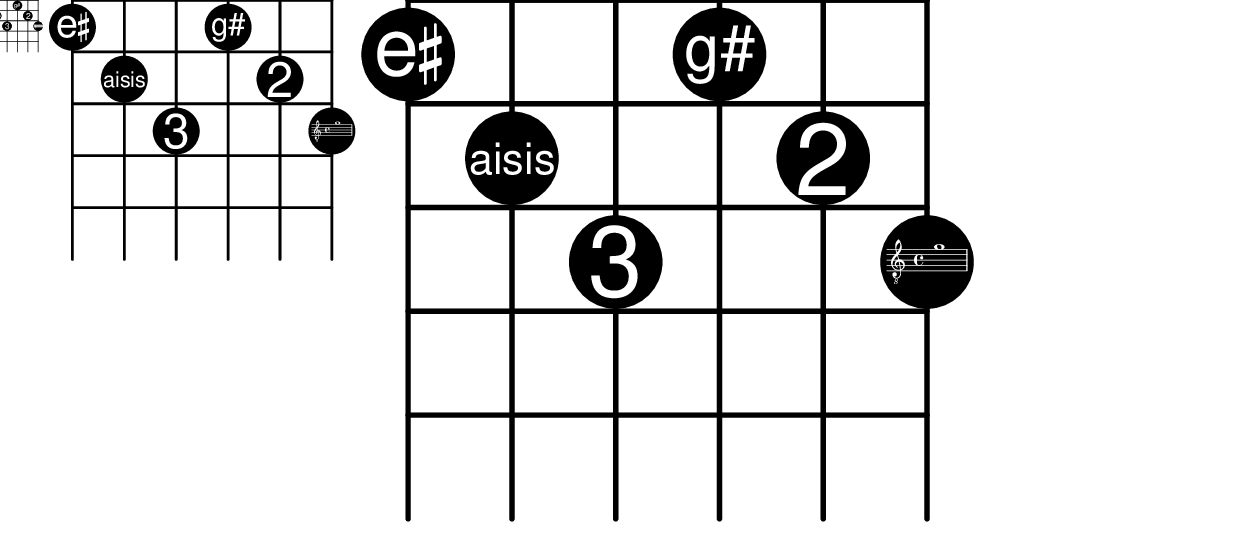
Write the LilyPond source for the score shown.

%% Generated by lilypond-book
%% Options: [exampleindent=10.16\mm,indent=0\mm,line-width=160\mm]
\include "lilypond-book-preamble.ly"


% ****************************************************************
% Start cut-&-pastable-section
% ****************************************************************

#(ly:set-option 'eps-box-padding 3.000000)



\paper {
  indent = 0\mm
  line-width = 160\mm
  % offset the left padding, also add 1mm as lilypond creates cropped
  % images with a little space on the right
  line-width = #(- line-width (* mm  3.000000) (* mm 1))
}

\layout {
  
}




% ****************************************************************
% ly snippet:
% ****************************************************************
\sourcefilename "/lilypond-2.24.3/input/regression/fretdiagram-markup-in-dots.ly"
\sourcefileline 0

\version "2.19.25"

\header {
  texidoc="Markups can be put into the dots of a fret-diagram.  Those markups
are scaled automatically to fit into the dots.
"
}

myFretDiagram =
\markup
  \fret-diagram-verbose #`(
    (place-fret 6 1
       ,(markup
         #:concat (
           #:vcenter "e"
           #:fontsize -5
           #:musicglyph "accidentals.sharp")))
    (place-fret 5 2 "aisis")
    (place-fret 4 3 3)
    (place-fret 3 1 "g#")
    (place-fret 2 2 2)
    (place-fret 1 3 ,#{ \markup \score { { \clef "G_8" g'1 } } #}))


\markup
  \override #'(fret-diagram-details . ((finger-code . in-dot))) {
  \myFretDiagram
  \override #'(size . 5) \myFretDiagram
  \override #'(size . 10) \myFretDiagram
}



% ****************************************************************
% end ly snippet
% ****************************************************************
